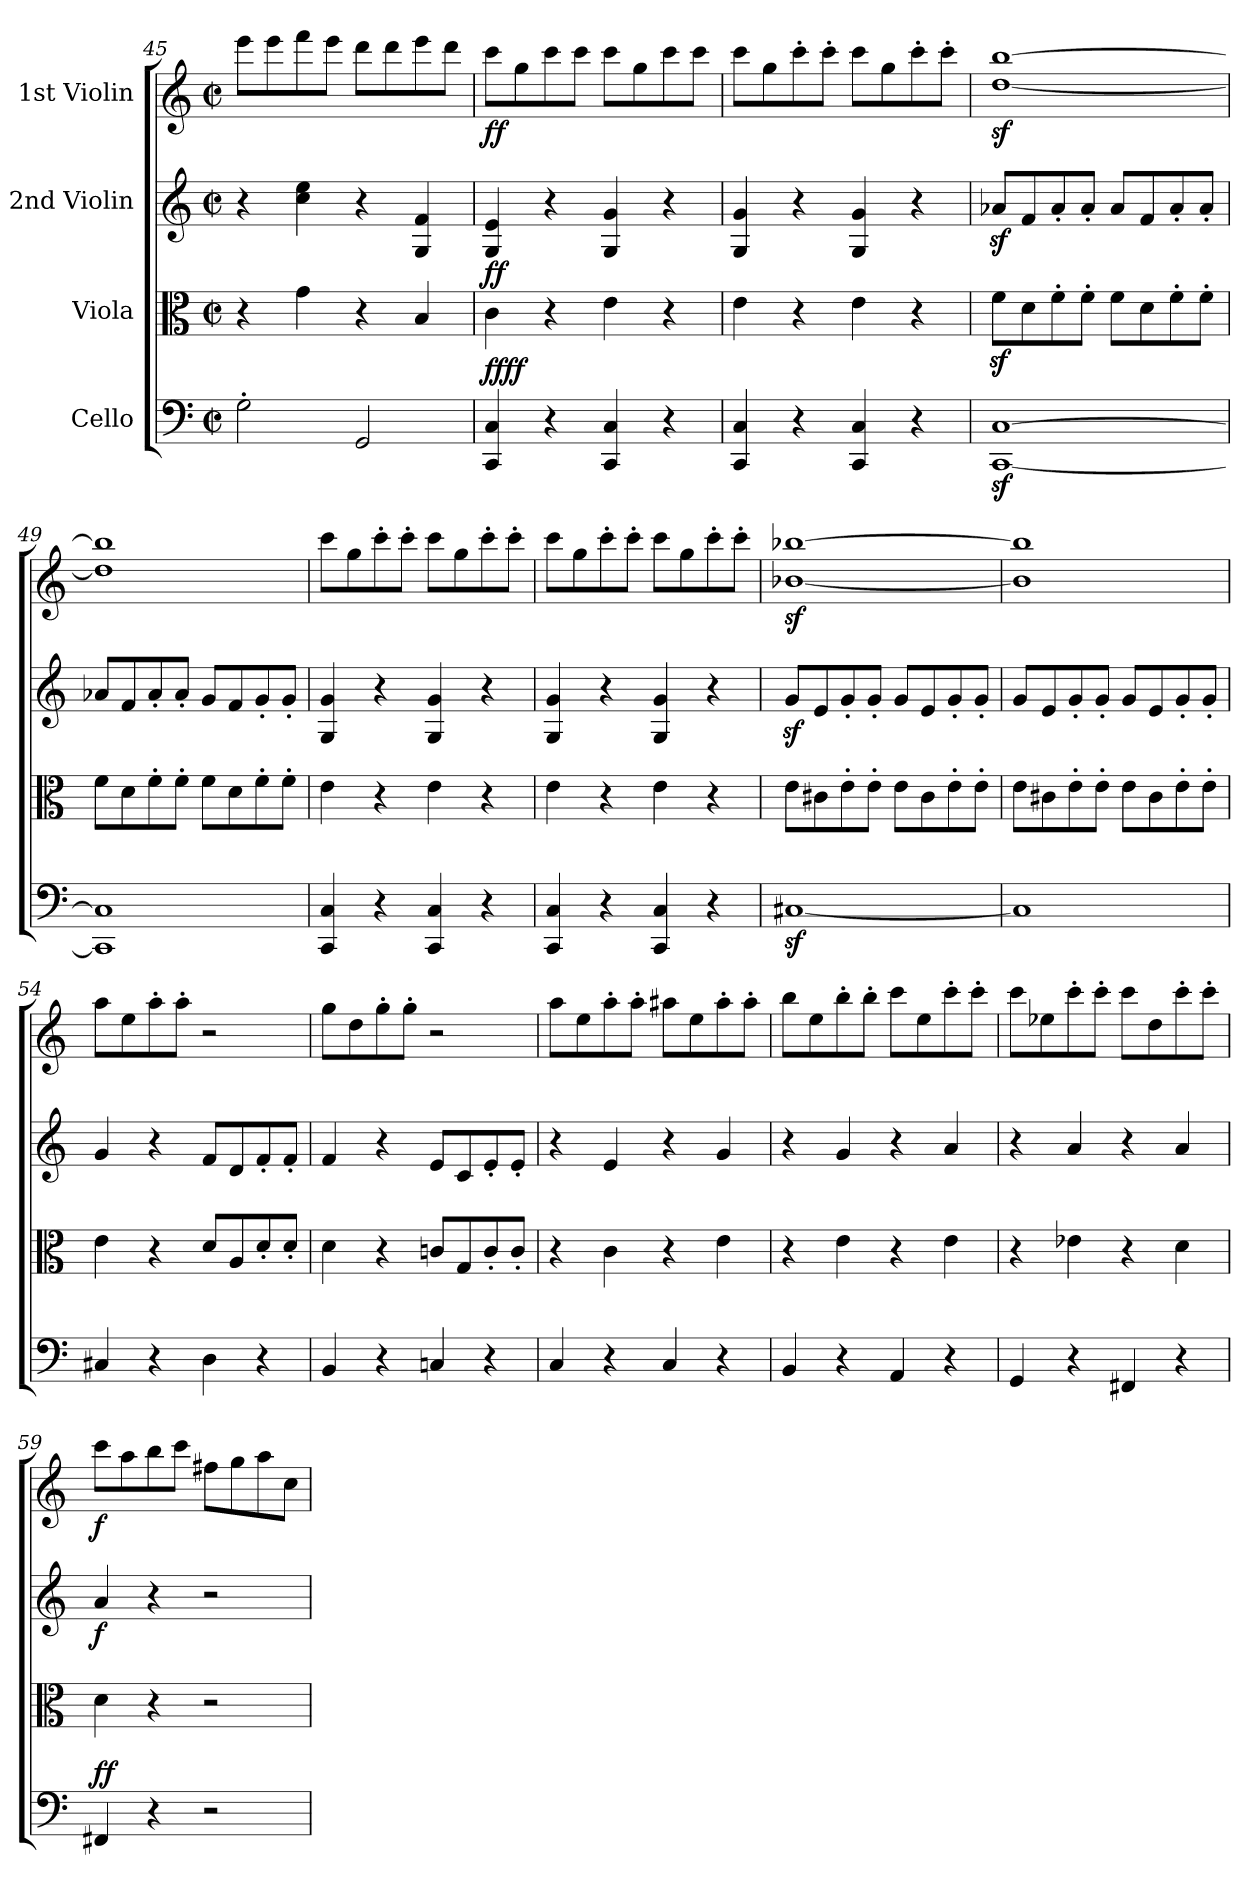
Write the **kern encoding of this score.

**kern	**dynam	**kern	**dynam	**kern	**dynam	**kern	**dynam
*part4	*part4	*part3	*part3	*part2	*part2	*part1	*part1
*staff4	*staff4	*staff3	*staff3	*staff2	*staff2	*staff1	*staff1
*I"Cello	*	*I"Viola	*	*I"2nd Violin	*	*I"1st Violin	*
*clefF4	*	*clefC3	*	*clefG2	*	*clefG2	*
*k[]	*	*k[]	*	*k[]	*	*k[]	*
*M2/2	*	*M2/2	*	*M2/2	*	*M2/2	*
*met(c|)	*	*met(c|)	*	*met(c|)	*	*met(c|)	*
=45	=45	=45	=45	=45	=45	=45	=45
2G'\	.	4r	.	4r	.	8eee\L	.
.	.	.	.	.	.	8eee\	.
.	.	4g\	.	4cc\ 4ee\	.	8fff\	.
.	.	.	.	.	.	8eee\J	.
2GG/	.	4r	.	4r	.	8ddd\L	.
.	.	.	.	.	.	8ddd\	.
.	.	4B/	.	4G/ 4f/	.	8eee\	.
.	.	.	.	.	.	8ddd\J	.
=46	=46	=46	=46	=46	=46	=46	=46
!	!LO:DY:b	!	!	!	!	!	!
!	!LO:DY:n=1:a	!	!LO:DY:a	!	!	!	!LO:DY:b
4CC/ 4C/	ff ff	4c\	ff	4G/ 4e/	.	8ccc\L	ff
.	.	.	.	.	.	8gg\	.
4r	.	4r	.	4r	.	8ccc\	.
.	.	.	.	.	.	8ccc\J	.
4CC/ 4C/	.	4e\	.	4G/ 4g/	.	8ccc\L	.
.	.	.	.	.	.	8gg\	.
4r	.	4r	.	4r	.	8ccc\	.
.	.	.	.	.	.	8ccc\J	.
=47	=47	=47	=47	=47	=47	=47	=47
4CC/ 4C/	.	4e\	.	4G/ 4g/	.	8ccc\L	.
.	.	.	.	.	.	8gg\	.
4r	.	4r	.	4r	.	8ccc'\	.
.	.	.	.	.	.	8ccc'\J	.
4CC/ 4C/	.	4e\	.	4G/ 4g/	.	8ccc\L	.
.	.	.	.	.	.	8gg\	.
4r	.	4r	.	4r	.	8ccc'\	.
.	.	.	.	.	.	8ccc'\J	.
=48	=48	=48	=48	=48	=48	=48	=48
[1CCz< [1Cz<	.	8fz<\L	.	8a-Xz</L	.	[1ddz< [1bbz<	.
.	.	8d\	.	8f/	.	.	.
.	.	8f'\	.	8a-'/	.	.	.
.	.	8f'\J	.	8a-'/J	.	.	.
.	.	8f\L	.	8a-/L	.	.	.
.	.	8d\	.	8f/	.	.	.
.	.	8f'\	.	8a-'/	.	.	.
.	.	8f'\J	.	8a-'/J	.	.	.
=49	=49	=49	=49	=49	=49	=49	=49
1CC] 1C]	.	8f\L	.	8a-X/L	.	1dd] 1bb]	.
.	.	8d\	.	8f/	.	.	.
.	.	8f'\	.	8a-'/	.	.	.
.	.	8f'\J	.	8a-'/J	.	.	.
.	.	8f\L	.	8g/L	.	.	.
.	.	8d\	.	8f/	.	.	.
.	.	8f'\	.	8g'/	.	.	.
.	.	8f'\J	.	8g'/J	.	.	.
=50	=50	=50	=50	=50	=50	=50	=50
4CC/ 4C/	.	4e\	.	4G/ 4g/	.	8ccc\L	.
.	.	.	.	.	.	8gg\	.
4r	.	4r	.	4r	.	8ccc'\	.
.	.	.	.	.	.	8ccc'\J	.
4CC/ 4C/	.	4e\	.	4G/ 4g/	.	8ccc\L	.
.	.	.	.	.	.	8gg\	.
4r	.	4r	.	4r	.	8ccc'\	.
.	.	.	.	.	.	8ccc'\J	.
=51	=51	=51	=51	=51	=51	=51	=51
4CC/ 4C/	.	4e\	.	4G/ 4g/	.	8ccc\L	.
.	.	.	.	.	.	8gg\	.
4r	.	4r	.	4r	.	8ccc'\	.
.	.	.	.	.	.	8ccc'\J	.
4CC/ 4C/	.	4e\	.	4G/ 4g/	.	8ccc\L	.
.	.	.	.	.	.	8gg\	.
4r	.	4r	.	4r	.	8ccc'\	.
.	.	.	.	.	.	8ccc'\J	.
=52	=52	=52	=52	=52	=52	=52	=52
[1C#Xz>	.	8e\L	.	8gz</L	.	[1b-Xz< [1bb-Xz<	.
.	.	8c#X\	.	8e/	.	.	.
.	.	8e'\	.	8g'/	.	.	.
.	.	8e'\J	.	8g'/J	.	.	.
.	.	8e\L	.	8g/L	.	.	.
.	.	8c#\	.	8e/	.	.	.
.	.	8e'\	.	8g'/	.	.	.
.	.	8e'\J	.	8g'/J	.	.	.
=53	=53	=53	=53	=53	=53	=53	=53
1C#]	.	8e\L	.	8g/L	.	1b-] 1bb-]	.
.	.	8c#X\	.	8e/	.	.	.
.	.	8e'\	.	8g'/	.	.	.
.	.	8e'\J	.	8g'/J	.	.	.
.	.	8e\L	.	8g/L	.	.	.
.	.	8c#\	.	8e/	.	.	.
.	.	8e'\	.	8g'/	.	.	.
.	.	8e'\J	.	8g'/J	.	.	.
=54	=54	=54	=54	=54	=54	=54	=54
4C#X/	.	4e\	.	4g/	.	8aa\L	.
.	.	.	.	.	.	8ee\	.
4r	.	4r	.	4r	.	8aa'\	.
.	.	.	.	.	.	8aa'\J	.
4D\	.	8d/L	.	8f/L	.	2r	.
.	.	8A/	.	8d/	.	.	.
4r	.	8d'/	.	8f'/	.	.	.
.	.	8d'/J	.	8f'/J	.	.	.
=55	=55	=55	=55	=55	=55	=55	=55
4BB/	.	4d\	.	4f/	.	8gg\L	.
.	.	.	.	.	.	8dd\	.
4r	.	4r	.	4r	.	8gg'\	.
.	.	.	.	.	.	8gg'\J	.
4Cn/	.	8cn/L	.	8e/L	.	2r	.
.	.	8G/	.	8c/	.	.	.
4r	.	8c'/	.	8e'/	.	.	.
.	.	8c'/J	.	8e'/J	.	.	.
=56	=56	=56	=56	=56	=56	=56	=56
4C/	.	4r	.	4r	.	8aa\L	.
.	.	.	.	.	.	8ee\	.
4r	.	4c\	.	4e/	.	8aa'\	.
.	.	.	.	.	.	8aa'\J	.
4C/	.	4r	.	4r	.	8aa#X\L	.
.	.	.	.	.	.	8ee\	.
4r	.	4e\	.	4g/	.	8aa#'\	.
.	.	.	.	.	.	8aa#'\J	.
=57	=57	=57	=57	=57	=57	=57	=57
4BB/	.	4r	.	4r	.	8bb\L	.
.	.	.	.	.	.	8ee\	.
4r	.	4e\	.	4g/	.	8bb'\	.
.	.	.	.	.	.	8bb'\J	.
4AA/	.	4r	.	4r	.	8ccc\L	.
.	.	.	.	.	.	8ee\	.
4r	.	4e\	.	4a/	.	8ccc'\	.
.	.	.	.	.	.	8ccc'\J	.
=58	=58	=58	=58	=58	=58	=58	=58
4GG/	.	4r	.	4r	.	8ccc\L	.
.	.	.	.	.	.	8ee-X\	.
4r	.	4e-X\	.	4a/	.	8ccc'\	.
.	.	.	.	.	.	8ccc'\J	.
4FF#X/	.	4r	.	4r	.	8ccc\L	.
.	.	.	.	.	.	8dd\	.
4r	.	4d\	.	4a/	.	8ccc'\	.
.	.	.	.	.	.	8ccc'\J	.
=59	=59	=59	=59	=59	=59	=59	=59
!	!LO:DY:b	!	!	!	!	!	!
!	!LO:DY:n=1:a	!	!	!	!LO:DY:b	!	!LO:DY:b
4FF#X/	f f	4d\	.	4a/	f	8ccc\L	f
.	.	.	.	.	.	8aa\	.
4r	.	4r	.	4r	.	8bb\	.
.	.	.	.	.	.	8ccc\J	.
2r	.	2r	.	2r	.	8ff#X\L	.
.	.	.	.	.	.	8gg\	.
.	.	.	.	.	.	8aa\	.
.	.	.	.	.	.	8cc\J	.
=	=	=	=	=	=	=	=
*-	*-	*-	*-	*-	*-	*-	*-
